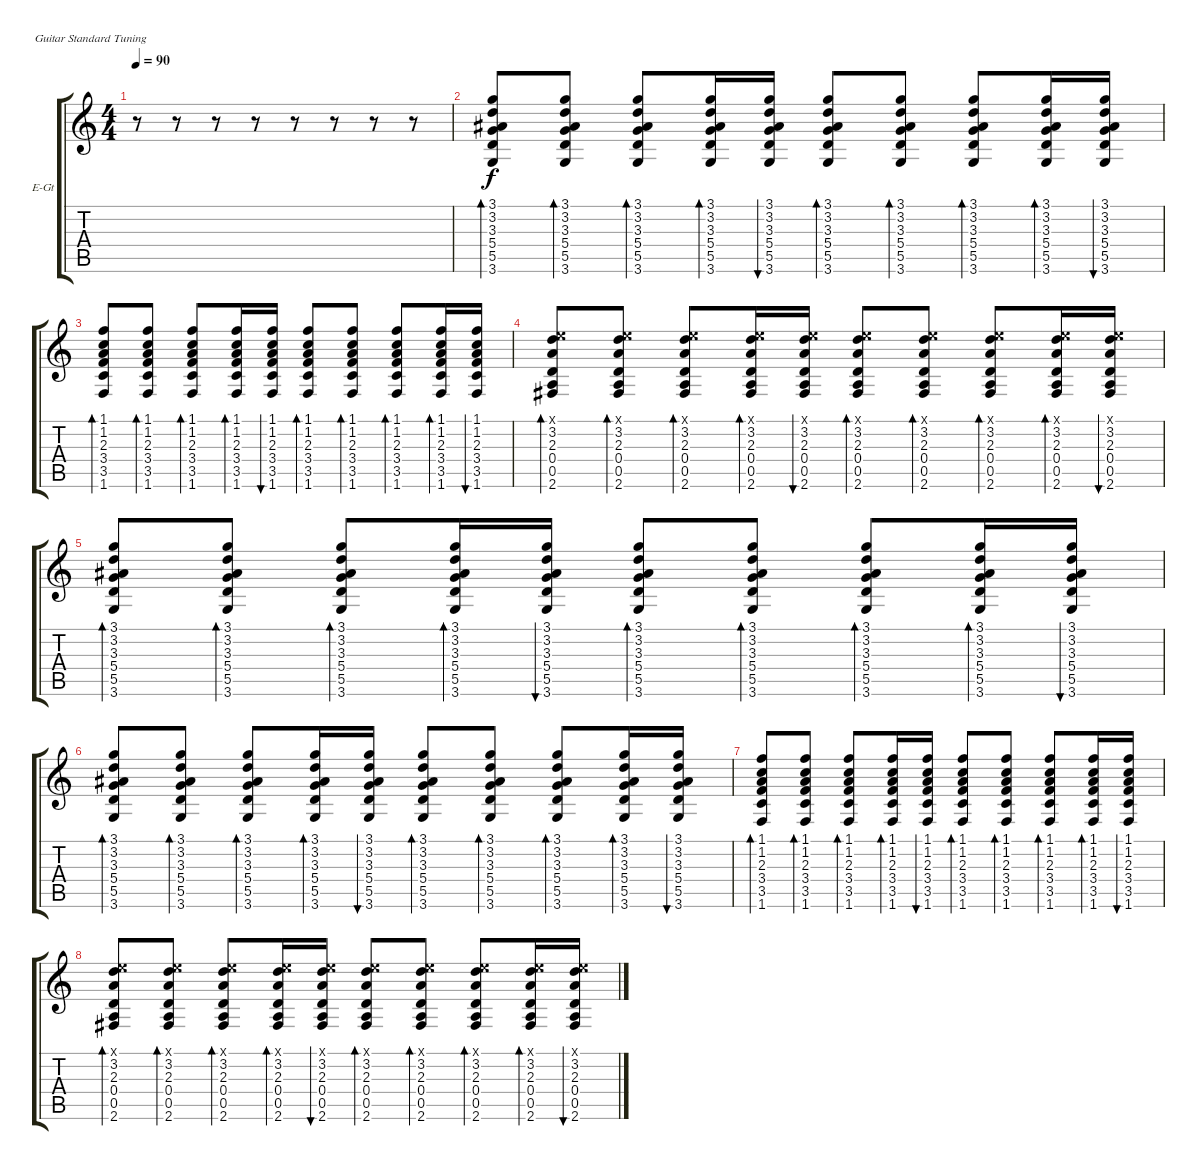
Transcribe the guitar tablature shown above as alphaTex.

\defaultSystemsLayout 4
\bracketExtendMode groupsimilarinstruments
\firstSystemTrackNameOrientation horizontal
\otherSystemsTrackNameOrientation horizontal
\track ("Electric Guitar" "E-Gt") {instrument electricguitarclean}
\staff {score tabs}
\tuning (E4 B3 G3 D3 A2 E2)
\ts (4 4)
\tempo 90
\clef g2
\ks c
r.8{dy f instrument electricguitarclean} r.8 r.8 r.8 r.8 r.8 r.8 r.8 |
(3.1 3.2 3.3 5.4 5.5 3.6).8{bd 60} (3.1 3.2 3.3 5.4 5.5 3.6).8{bd 60} (3.1 3.2 3.3 5.4 5.5 3.6).8{bd 60} (3.1 3.2 3.3 5.4 5.5 3.6).16{bd 60} (3.1 3.2 3.3 5.4 5.5 3.6).16{bu 60} (3.1 3.2 3.3 5.4 5.5 3.6).8{bd 60} (3.1 3.2 3.3 5.4 5.5 3.6).8{bd 60} (3.1 3.2 3.3 5.4 5.5 3.6).8{bd 60} (3.1 3.2 3.3 5.4 5.5 3.6).16{bd 60} (3.1 3.2 3.3 5.4 5.5 3.6).16{bu 60} |
(1.1 1.2 2.3 3.4 3.5 1.6).8{bd 60} (1.1 1.2 2.3 3.4 3.5 1.6).8{bd 60} (1.1 1.2 2.3 3.4 3.5 1.6).8{bd 60} (1.1 1.2 2.3 3.4 3.5 1.6).16{bd 60} (1.1 1.2 2.3 3.4 3.5 1.6).16{bu 60} (1.1 1.2 2.3 3.4 3.5 1.6).8{bd 60} (1.1 1.2 2.3 3.4 3.5 1.6).8{bd 60} (1.1 1.2 2.3 3.4 3.5 1.6).8{bd 60} (1.1 1.2 2.3 3.4 3.5 1.6).16{bd 60} (1.1 1.2 2.3 3.4 3.5 1.6).16{bu 60} |
(0.1{x} 3.2 2.3 0.4 0.5 2.6).8{bd 60} (0.1{x} 3.2 2.3 0.4 0.5 2.6).8{bd 60} (0.1{x} 3.2 2.3 0.4 0.5 2.6).8{bd 60} (0.1{x} 3.2 2.3 0.4 0.5 2.6).16{bd 60} (0.1{x} 3.2 2.3 0.4 0.5 2.6).16{bu 60} (0.1{x} 3.2 2.3 0.4 0.5 2.6).8{bd 60} (0.1{x} 3.2 2.3 0.4 0.5 2.6).8{bd 60} (0.1{x} 3.2 2.3 0.4 0.5 2.6).8{bd 60} (0.1{x} 3.2 2.3 0.4 0.5 2.6).16{bd 60} (0.1{x} 3.2 2.3 0.4 0.5 2.6).16{bu 60} |
(3.1 3.2 3.3 5.4 5.5 3.6).8{bd 60} (3.1 3.2 3.3 5.4 5.5 3.6).8{bd 60} (3.1 3.2 3.3 5.4 5.5 3.6).8{bd 60} (3.1 3.2 3.3 5.4 5.5 3.6).16{bd 60} (3.1 3.2 3.3 5.4 5.5 3.6).16{bu 60} (3.1 3.2 3.3 5.4 5.5 3.6).8{bd 60} (3.1 3.2 3.3 5.4 5.5 3.6).8{bd 60} (3.1 3.2 3.3 5.4 5.5 3.6).8{bd 60} (3.1 3.2 3.3 5.4 5.5 3.6).16{bd 60} (3.1 3.2 3.3 5.4 5.5 3.6).16{bu 60} |
(3.1 3.2 3.3 5.4 5.5 3.6).8{bd 60} (3.1 3.2 3.3 5.4 5.5 3.6).8{bd 60} (3.1 3.2 3.3 5.4 5.5 3.6).8{bd 60} (3.1 3.2 3.3 5.4 5.5 3.6).16{bd 60} (3.1 3.2 3.3 5.4 5.5 3.6).16{bu 60} (3.1 3.2 3.3 5.4 5.5 3.6).8{bd 60} (3.1 3.2 3.3 5.4 5.5 3.6).8{bd 60} (3.1 3.2 3.3 5.4 5.5 3.6).8{bd 60} (3.1 3.2 3.3 5.4 5.5 3.6).16{bd 60} (3.1 3.2 3.3 5.4 5.5 3.6).16{bu 60} |
(1.1 1.2 2.3 3.4 3.5 1.6).8{bd 60} (1.1 1.2 2.3 3.4 3.5 1.6).8{bd 60} (1.1 1.2 2.3 3.4 3.5 1.6).8{bd 60} (1.1 1.2 2.3 3.4 3.5 1.6).16{bd 60} (1.1 1.2 2.3 3.4 3.5 1.6).16{bu 60} (1.1 1.2 2.3 3.4 3.5 1.6).8{bd 60} (1.1 1.2 2.3 3.4 3.5 1.6).8{bd 60} (1.1 1.2 2.3 3.4 3.5 1.6).8{bd 60} (1.1 1.2 2.3 3.4 3.5 1.6).16{bd 60} (1.1 1.2 2.3 3.4 3.5 1.6).16{bu 60} |
(0.1{x} 3.2 2.3 0.4 0.5 2.6).8{bd 60} (0.1{x} 3.2 2.3 0.4 0.5 2.6).8{bd 60} (0.1{x} 3.2 2.3 0.4 0.5 2.6).8{bd 60} (0.1{x} 3.2 2.3 0.4 0.5 2.6).16{bd 60} (0.1{x} 3.2 2.3 0.4 0.5 2.6).16{bu 60} (0.1{x} 3.2 2.3 0.4 0.5 2.6).8{bd 60} (0.1{x} 3.2 2.3 0.4 0.5 2.6).8{bd 60} (0.1{x} 3.2 2.3 0.4 0.5 2.6).8{bd 60} (0.1{x} 3.2 2.3 0.4 0.5 2.6).16{bd 60} (0.1{x} 3.2 2.3 0.4 0.5 2.6).16{bu 60}
